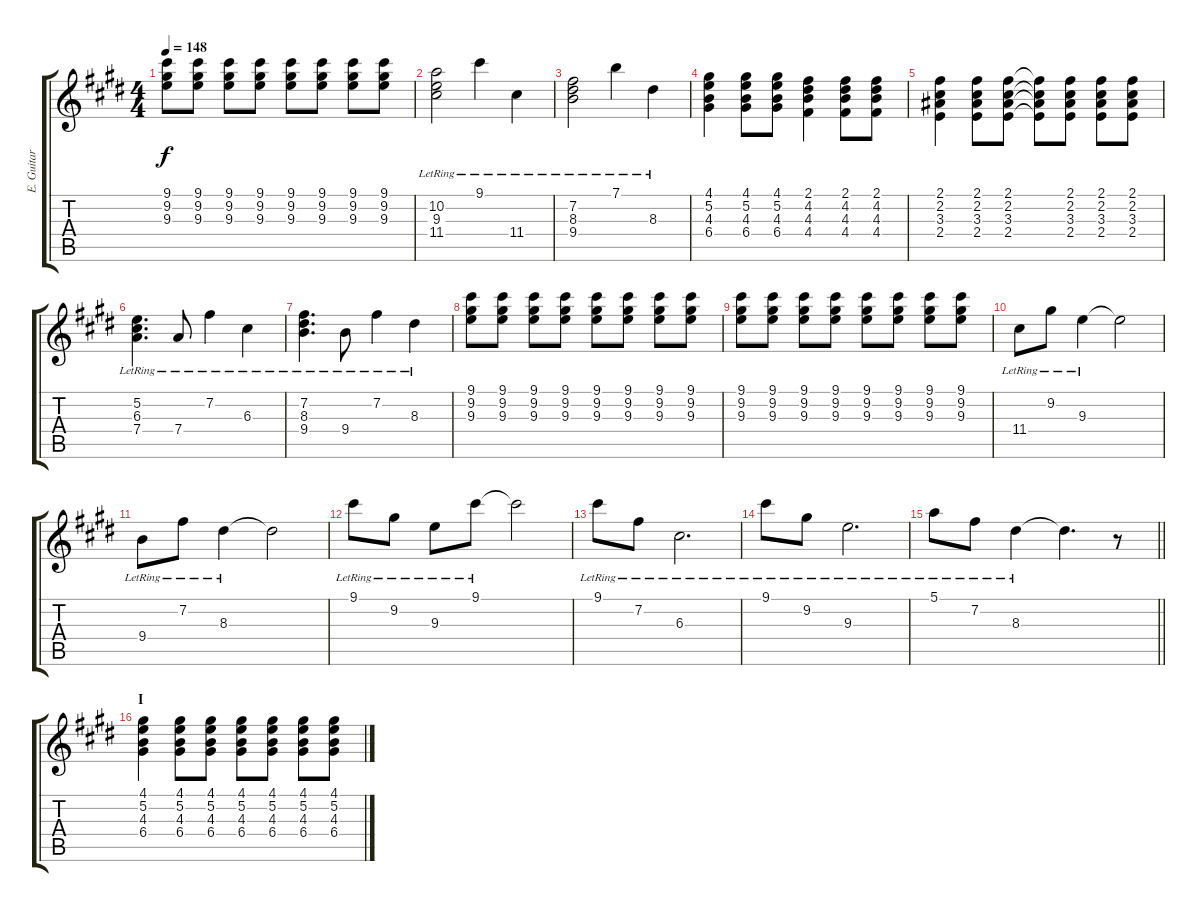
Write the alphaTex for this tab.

\track ("E. Guitar II" "E. Guitar ") {instrument electricguitarclean}
\staff {score tabs}
\tuning (E4 B3 G3 D3 A2 E2) {hide}
\ts (4 4)
\tempo 148
\clef g2
\ks e
(9.1 9.2 9.3).8{dy f} (9.1 9.2 9.3).8 (9.1 9.2 9.3).8 (9.1 9.2 9.3).8 (9.1 9.2 9.3).8 (9.1 9.2 9.3).8 (9.1 9.2 9.3).8 (9.1 9.2 9.3).8 |
(10.2{lr} 9.3{lr} 11.4{lr}).2 9.1{lr}.4 11.4{lr}.4 |
(7.2{lr} 8.3{lr} 9.4{lr}).2 7.1{lr}.4 8.3{lr}.4 |
(4.1 5.2 4.3 6.4).4 (4.1 5.2 4.3 6.4).8 (4.1 5.2 4.3 6.4).8 (2.1 4.2 4.3 4.4).4 (2.1 4.2 4.3 4.4).8 (2.1 4.2 4.3 4.4).8 |
(2.1 2.2 3.3 2.4).4 (2.1 2.2 3.3 2.4).8 (2.1 2.2 3.3 2.4).8 (2.1{t} 2.2{t} 3.3{t} 2.4{t}).8 (2.1 2.2 3.3 2.4).8 (2.1 2.2 3.3 2.4).8 (2.1 2.2 3.3 2.4).8 |
(5.2{lr} 6.3{lr} 7.4{lr}).4{d} 7.4{lr}.8 7.2{lr}.4 6.3{lr}.4 |
(7.2{lr} 8.3{lr} 9.4{lr}).4{d} 9.4{lr}.8 7.2{lr}.4 8.3{lr}.4 |
(9.1 9.2 9.3).8 (9.1 9.2 9.3).8 (9.1 9.2 9.3).8 (9.1 9.2 9.3).8 (9.1 9.2 9.3).8 (9.1 9.2 9.3).8 (9.1 9.2 9.3).8 (9.1 9.2 9.3).8 |
(9.1 9.2 9.3).8 (9.1 9.2 9.3).8 (9.1 9.2 9.3).8 (9.1 9.2 9.3).8 (9.1 9.2 9.3).8 (9.1 9.2 9.3).8 (9.1 9.2 9.3).8 (9.1 9.2 9.3).8 |
11.4{lr}.8 9.2{lr}.8 9.3{lr}.4 9.3{t}.2 |
9.4{lr}.8 7.2{lr}.8 8.3{lr}.4 8.3{t}.2 |
9.1{lr}.8 9.2{lr}.8 9.3{lr}.8 9.1{lr}.8 9.1{t}.2 |
9.1{lr}.8 7.2{lr}.8 6.3{lr}.2{d} |
9.1{lr}.8 9.2{lr}.8 9.3{lr}.2{d} |
\barLineRight lightlight
5.1{lr}.8 7.2{lr}.8 8.3{lr}.4 8.3{t}.4{d} r.8 |
\section ("" "I")
(4.1 5.2 4.3 6.4).4 (4.1 5.2 4.3 6.4).8 (4.1 5.2 4.3 6.4).8 (4.1 5.2 4.3 6.4).8 (4.1 5.2 4.3 6.4).8 (4.1 5.2 4.3 6.4).8 (4.1 5.2 4.3 6.4).8
